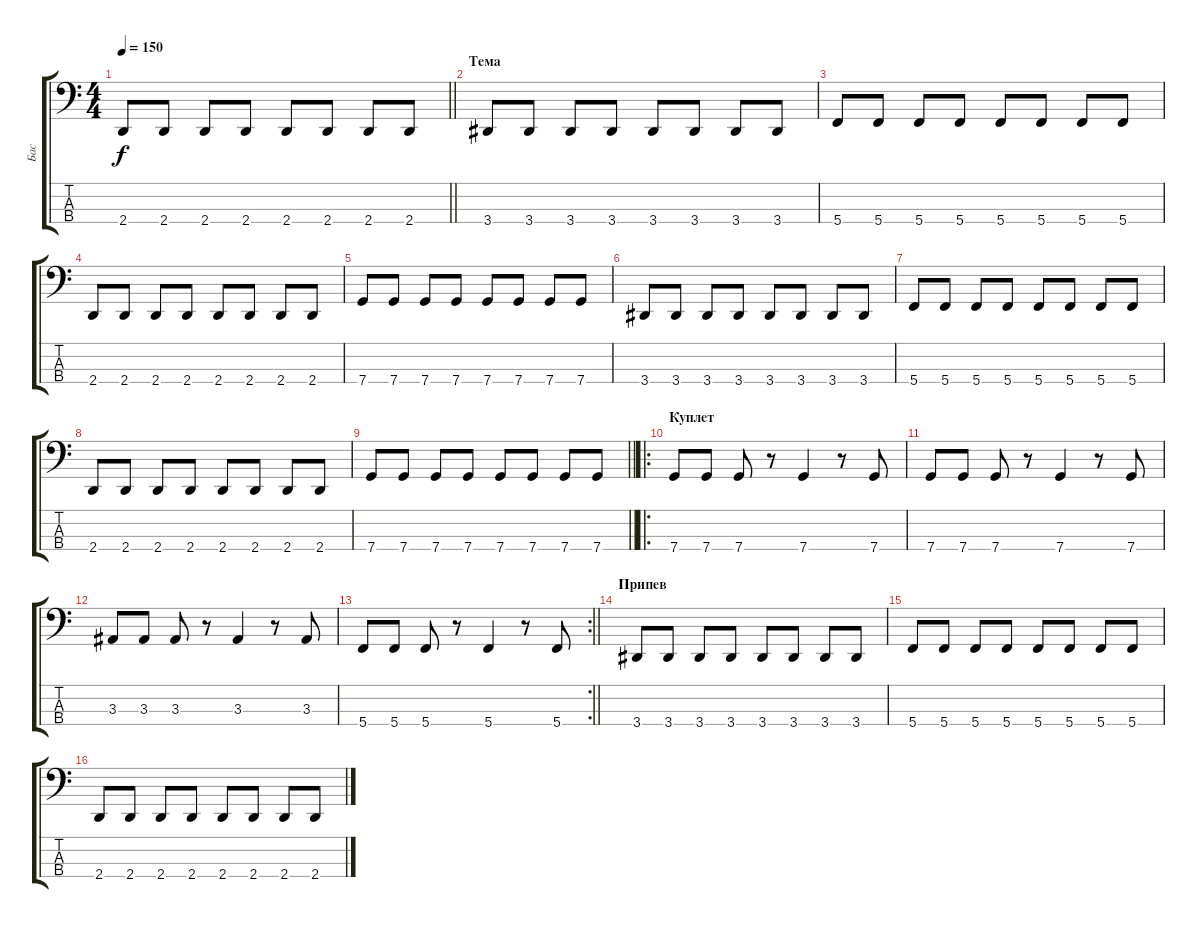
\track ("Бас" "Бас") {instrument electricbassfinger}
\staff {score tabs}
\tuning (F2 C2 G1 C1) {hide}
\ts (4 4)
\tempo 150
\clef f4
\barLineRight lightlight
\ks c
2.4.8{dy f} 2.4.8 2.4.8 2.4.8 2.4.8 2.4.8 2.4.8 2.4.8 |
\section ("" "Тема")
3.4.8 3.4.8 3.4.8 3.4.8 3.4.8 3.4.8 3.4.8 3.4.8 |
5.4.8 5.4.8 5.4.8 5.4.8 5.4.8 5.4.8 5.4.8 5.4.8 |
2.4.8 2.4.8 2.4.8 2.4.8 2.4.8 2.4.8 2.4.8 2.4.8 |
7.4.8 7.4.8 7.4.8 7.4.8 7.4.8 7.4.8 7.4.8 7.4.8 |
3.4.8 3.4.8 3.4.8 3.4.8 3.4.8 3.4.8 3.4.8 3.4.8 |
5.4.8 5.4.8 5.4.8 5.4.8 5.4.8 5.4.8 5.4.8 5.4.8 |
2.4.8 2.4.8 2.4.8 2.4.8 2.4.8 2.4.8 2.4.8 2.4.8 |
\barLineRight lightlight
7.4.8 7.4.8 7.4.8 7.4.8 7.4.8 7.4.8 7.4.8 7.4.8 |
\ro
\section ("" "Куплет")
7.4.8 7.4.8 7.4.8 r.8 7.4.4 r.8 7.4.8 |
7.4.8 7.4.8 7.4.8 r.8 7.4.4 r.8 7.4.8 |
3.3.8 3.3.8 3.3.8 r.8 3.3.4 r.8 3.3.8 |
\rc 2
\barLineRight lightlight
5.4.8 5.4.8 5.4.8 r.8 5.4.4 r.8 5.4.8 |
\section ("" "Припев")
3.4.8 3.4.8 3.4.8 3.4.8 3.4.8 3.4.8 3.4.8 3.4.8 |
5.4.8 5.4.8 5.4.8 5.4.8 5.4.8 5.4.8 5.4.8 5.4.8 |
2.4.8 2.4.8 2.4.8 2.4.8 2.4.8 2.4.8 2.4.8 2.4.8
